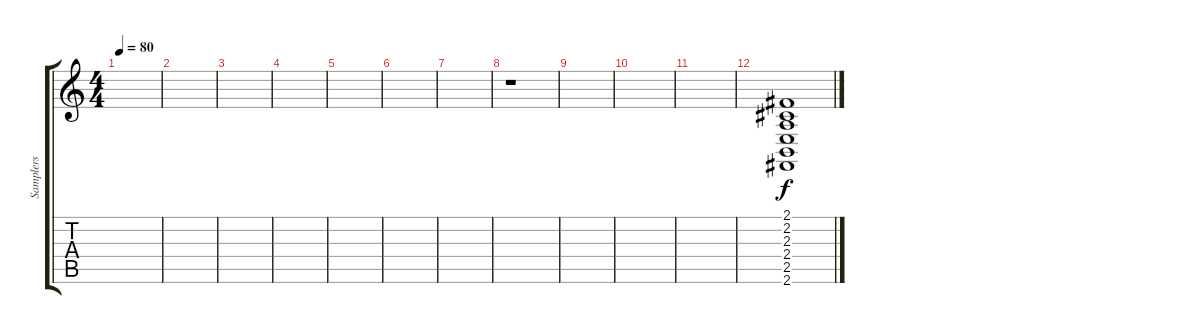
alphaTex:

\track ("Samplers" "Samplers") {instrument seashore}
\staff {score tabs}
\tuning (E4 B3 G3 D3 A2 E2) {hide}
\ts (4 4)
\tempo 80
\clef g2
\ks c
|
|
|
|
|
|
|
r.1 |
|
|
|
(2.1 2.2 2.3 2.4 2.5 2.6).1
